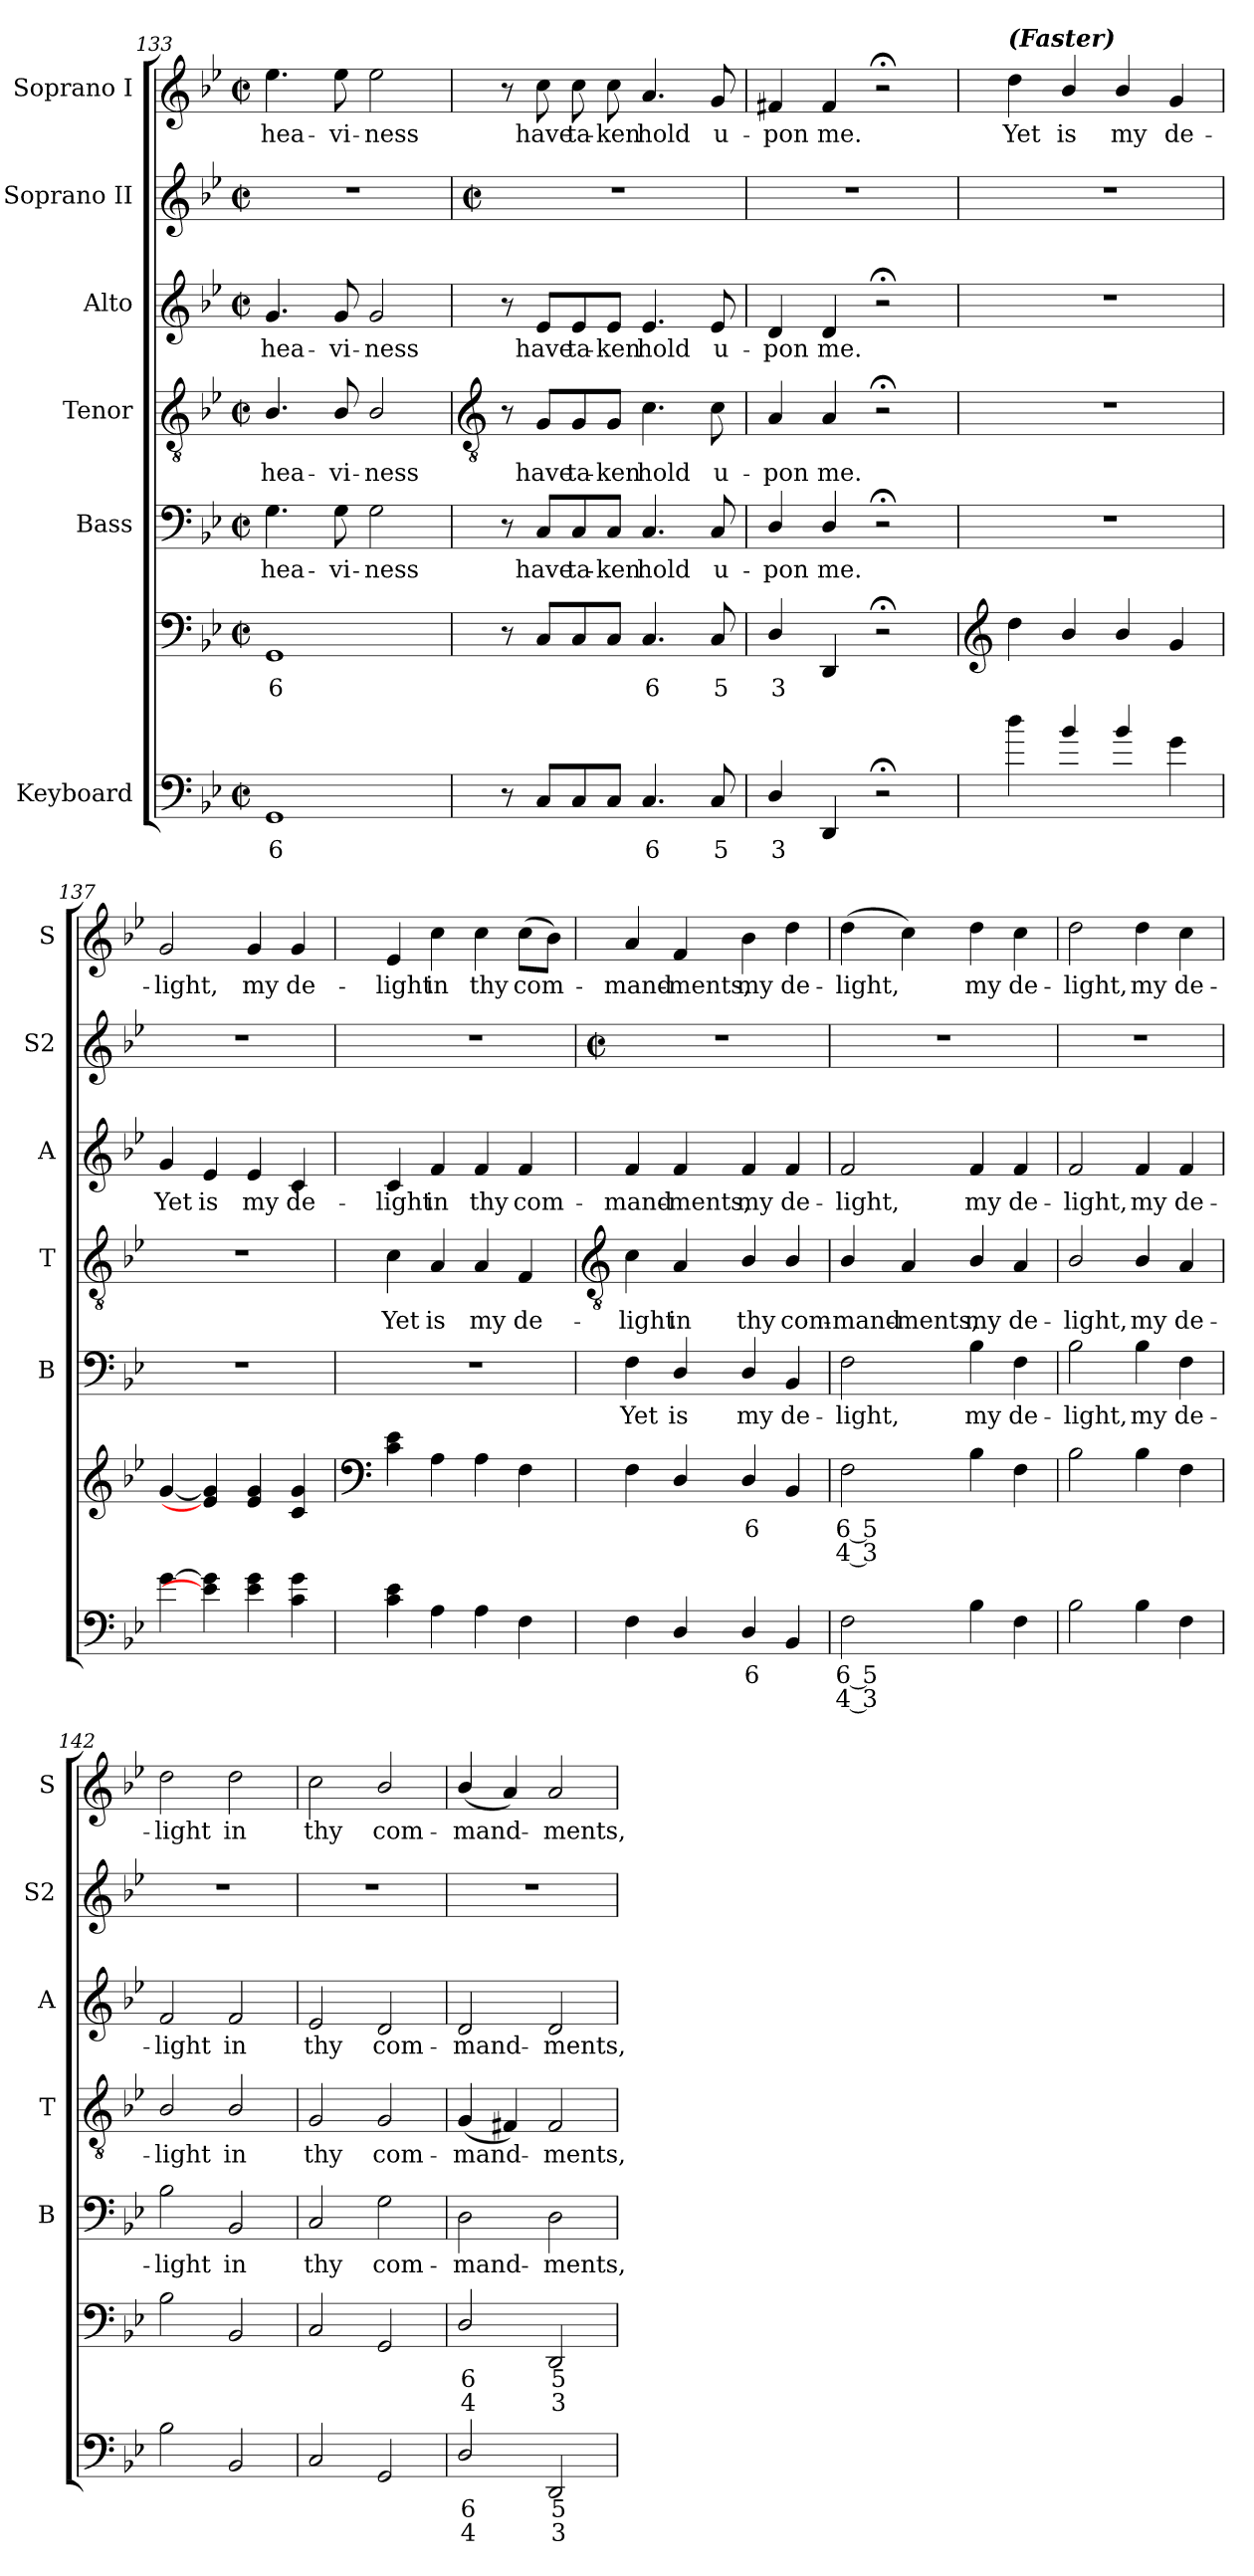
**kern	**text	**text	**kern	**text	**text	**kern	**text	**kern	**text	**kern	**text	**kern	**kern	**text
*part6	*part6	*part6	*part6	*part6	*part6	*part5	*part5	*part4	*part4	*part3	*part3	*part2	*part1	*part1
*staff7	*staff7	*staff7	*staff6	*staff6	*staff6	*staff5	*staff5	*staff4	*staff4	*staff3	*staff3	*staff2	*staff1	*staff1
*I"Keyboard	*	*	*	*	*	*I"Bass	*	*I"Tenor	*	*I"Alto	*	*I"Soprano II	*I"Soprano I	*
*	*	*	*	*	*	*I'B	*	*I'T	*	*I'A	*	*I'S2	*I'S	*
*clefF4	*	*	*clefF4	*	*	*clefF4	*	*clefGv2	*	*clefG2	*	*clefG2	*clefG2	*
*k[b-e-]	*	*	*k[b-e-]	*	*	*k[b-e-]	*	*k[b-e-]	*	*k[b-e-]	*	*k[b-e-]	*k[b-e-]	*
*B-:	*	*	*B-:	*	*	*B-:	*	*B-:	*	*B-:	*	*B-:	*B-:	*
*M2/2	*	*	*M2/2	*	*	*M2/2	*	*M2/2	*	*M2/2	*	*M2/2	*M2/2	*
*met(c|)	*	*	*met(c|)	*	*	*met(c|)	*	*met(c|)	*	*met(c|)	*	*met(c|)	*met(c|)	*
=133	=133	=133	=133	=133	=133	=133	=133	=133	=133	=133	=133	=133	=133	=133
!	!LO:LY:b	!	!	!LO:LY:b	!	!	!LO:LY:b	!	!LO:LY:b	!	!LO:LY:b	!	!	!LO:LY:b
1GG	6	.	1GG	6	.	4.G	hea-	4.B-/	hea-	4.g	hea-	1r	4.ee-	hea-
!	!	!	!	!	!	!	!LO:LY:b	!	!LO:LY:b	!	!LO:LY:b	!	!	!LO:LY:b
.	.	.	.	.	.	8G	-vi-	8B-/	-vi-	8g	-vi-	.	8ee-	-vi-
!	!	!	!	!	!	!	!LO:LY:b	!	!LO:LY:b	!	!LO:LY:b	!	!	!LO:LY:b
.	.	.	.	.	.	2G	-ness	2B-/	-ness	2g	-ness	.	2ee-	-ness
!!LO:LB:g=z
=134	=134	=134	=134	=134	=134	=134	=134	=134	=134	=134	=134	=134	=134	=134
*	*	*	*	*	*	*	*	*clefGv2	*	*	*	*	*	*
*	*	*	*	*	*	*	*	*	*	*	*	*M2/2	*	*
*	*	*	*	*	*	*	*	*	*	*	*	*met(c|)	*	*
8r	.	.	8r	.	.	8r	.	8r	.	8r	.	1r	8r	.
!	!	!	!	!	!	!	!LO:LY:b	!	!LO:LY:b	!	!LO:LY:b	!	!	!LO:LY:b
8CL	.	.	8CL	.	.	8C/L	have	8G/L	have	8e-/L	have	.	8cc	have
!	!	!	!	!	!	!	!LO:LY:b	!	!LO:LY:b	!	!LO:LY:b	!	!	!LO:LY:b
8C	.	.	8C	.	.	8C/	ta-	8G/	ta-	8e-/	ta-	.	8cc	ta-
!	!	!	!	!	!	!	!LO:LY:b	!	!LO:LY:b	!	!LO:LY:b	!	!	!LO:LY:b
8CJ	.	.	8CJ	.	.	8C/J	-ken	8G/J	-ken	8e-/J	-ken	.	8cc	-ken
!	!LO:LY:b	!	!	!LO:LY:b	!	!	!LO:LY:b	!	!LO:LY:b	!	!LO:LY:b	!	!	!LO:LY:b
4.C	6	.	4.C	6	.	4.C	hold	4.c	hold	4.e-	hold	.	4.a	hold
!	!LO:LY:b	!	!	!LO:LY:b	!	!	!LO:LY:b	!	!LO:LY:b	!	!LO:LY:b	!	!	!LO:LY:b
8C	5	.	8C	5	.	8C	u-	8c	u-	8e-	u-	.	8g	u-
=135	=135	=135	=135	=135	=135	=135	=135	=135	=135	=135	=135	=135	=135	=135
!	!LO:LY:b	!	!	!LO:LY:b	!	!	!LO:LY:b	!	!LO:LY:b	!	!LO:LY:b	!	!	!LO:LY:b
4D/	3	.	4D/	3	.	4D/	-pon	4A	-pon	4d	-pon	1r	4f#X	-pon
!	!	!	!	!	!	!	!LO:LY:b	!	!LO:LY:b	!	!LO:LY:b	!	!	!LO:LY:b
4DD	.	.	4DD	.	.	4D/	me.	4A	me.	4d	me.	.	4f#	me.
2r;<	.	.	2r;<	.	.	2r;<	.	2r;<	.	2r;<	.	.	2r;<	.
=136	=136	=136	=136	=136	=136	=136	=136	=136	=136	=136	=136	=136	=136	=136
*	*	*	*clefG2	*	*	*	*	*	*	*	*	*	*	*
!	!	!	!	!	!	!	!	!	!	!	!	!	!LO:TX:a:Bi:t=(Faster)	!
!	!	!	!	!	!	!	!	!	!	!	!	!	!	!LO:LY:b
4dd	.	.	4dd	.	.	1r	.	1r	.	1r	.	1r	4dd	Yet
!	!	!	!	!	!	!	!	!	!	!	!	!	!	!LO:LY:b
4b-/	.	.	4b-/	.	.	.	.	.	.	.	.	.	4b-/	is
!	!	!	!	!	!	!	!	!	!	!	!	!	!	!LO:LY:b
4b-/	.	.	4b-/	.	.	.	.	.	.	.	.	.	4b-/	my
!	!	!	!	!	!	!	!	!	!	!	!	!	!	!LO:LY:b
4g	.	.	4g	.	.	.	.	.	.	.	.	.	4g	de-
=137	=137	=137	=137	=137	=137	=137	=137	=137	=137	=137	=137	=137	=137	=137
!	!	!	!	!	!	!	!	!	!	!	!LO:LY:b	!	!	!LO:LY:b
[4g	.	.	[4g	.	.	1r	.	1r	.	4g	Yet	1r	2g	-light,
!	!	!	!	!	!	!	!	!	!	!	!LO:LY:b	!	!	!
4e-] 4g]	.	.	4e-] 4g]	.	.	.	.	.	.	4e-	is	.	.	.
!	!	!	!	!	!	!	!	!	!	!	!LO:LY:b	!	!	!LO:LY:b
4e- 4g	.	.	4e- 4g	.	.	.	.	.	.	4e-	my	.	4g	my
!	!	!	!	!	!	!	!	!	!	!	!LO:LY:b	!	!	!LO:LY:b
4c 4g	.	.	4c 4g	.	.	.	.	.	.	4c	de-	.	4g	de-
=138	=138	=138	=138	=138	=138	=138	=138	=138	=138	=138	=138	=138	=138	=138
*	*	*	*clefF4	*	*	*	*	*	*	*	*	*	*	*
!	!	!	!	!	!	!	!	!	!LO:LY:b	!	!LO:LY:b	!	!	!LO:LY:b
4c 4e-	.	.	4c 4e-	.	.	1r	.	4c	Yet	4c	-light	1r	4e-	-light
!	!	!	!	!	!	!	!	!	!LO:LY:b	!	!LO:LY:b	!	!	!LO:LY:b
4A	.	.	4A	.	.	.	.	4A	is	4f	in	.	4cc	in
!	!	!	!	!	!	!	!	!	!LO:LY:b	!	!LO:LY:b	!	!	!LO:LY:b
4A	.	.	4A	.	.	.	.	4A	my	4f	thy	.	4cc	thy
!	!	!	!	!	!	!	!	!	!LO:LY:b	!	!LO:LY:b	!	!	!LO:LY:b
4F	.	.	4F	.	.	.	.	4F	de-	4f	com-	.	(>8ccL	com-
.	.	.	.	.	.	.	.	.	.	.	.	.	8b-J)	.
!!LO:LB:g=z
=139	=139	=139	=139	=139	=139	=139	=139	=139	=139	=139	=139	=139	=139	=139
*	*	*	*	*	*	*	*	*clefGv2	*	*	*	*	*	*
*	*	*	*	*	*	*	*	*	*	*	*	*M2/2	*	*
*	*	*	*	*	*	*	*	*	*	*	*	*met(c|)	*	*
!	!	!	!	!	!	!	!LO:LY:b	!	!LO:LY:b	!	!LO:LY:b	!	!	!LO:LY:b
4F	.	.	4F	.	.	4F	Yet	4c	-light	4f	-mand-	1r	4a	mand-
!	!	!	!	!	!	!	!LO:LY:b	!	!LO:LY:b	!	!LO:LY:b	!	!	!LO:LY:b
4D/	.	.	4D/	.	.	4D/	is	4A	in	4f	-ments,	.	4f	-ments,
!	!LO:LY:b	!	!	!LO:LY:b	!	!	!LO:LY:b	!	!LO:LY:b	!	!LO:LY:b	!	!	!LO:LY:b
4D/	6	.	4D/	6	.	4D/	my	4B-/	thy	4f	my	.	4b-	my
!	!	!	!	!	!	!	!LO:LY:b	!	!LO:LY:b	!	!LO:LY:b	!	!	!LO:LY:b
4BB-	.	.	4BB-	.	.	4BB-	de-	4B-/	com-	4f	de-	.	4dd	de-
=140	=140	=140	=140	=140	=140	=140	=140	=140	=140	=140	=140	=140	=140	=140
!	!LO:LY:b	!LO:LY:b	!	!LO:LY:b	!LO:LY:b	!	!LO:LY:b	!	!LO:LY:b	!	!LO:LY:b	!	!	!LO:LY:b
2F	6 5	4 3	2F	6 5	4 3	2F	-light,	4B-/	-mand-	2f	-light,	1r	(>4dd	-light,
!	!	!	!	!	!	!	!	!	!LO:LY:b	!	!	!	!	!
.	.	.	.	.	.	.	.	4A	-ments,	.	.	.	4cc)	.
!	!	!	!	!	!	!	!LO:LY:b	!	!LO:LY:b	!	!LO:LY:b	!	!	!LO:LY:b
4B-	.	.	4B-	.	.	4B-	my	4B-/	my	4f	my	.	4dd	my
!	!	!	!	!	!	!	!LO:LY:b	!	!LO:LY:b	!	!LO:LY:b	!	!	!LO:LY:b
4F	.	.	4F	.	.	4F	de-	4A	de-	4f	de-	.	4cc	de-
=141	=141	=141	=141	=141	=141	=141	=141	=141	=141	=141	=141	=141	=141	=141
!	!	!	!	!	!	!	!LO:LY:b	!	!LO:LY:b	!	!LO:LY:b	!	!	!LO:LY:b
2B-	.	.	2B-	.	.	2B-	-light,	2B-/	-light,	2f	-light,	1r	2dd	-light,
!	!	!	!	!	!	!	!LO:LY:b	!	!LO:LY:b	!	!LO:LY:b	!	!	!LO:LY:b
4B-	.	.	4B-	.	.	4B-	my	4B-/	my	4f	my	.	4dd	my
!	!	!	!	!	!	!	!LO:LY:b	!	!LO:LY:b	!	!LO:LY:b	!	!	!LO:LY:b
4F	.	.	4F	.	.	4F	de-	4A	de-	4f	de-	.	4cc	de-
=142	=142	=142	=142	=142	=142	=142	=142	=142	=142	=142	=142	=142	=142	=142
!	!	!	!	!	!	!	!LO:LY:b	!	!LO:LY:b	!	!LO:LY:b	!	!	!LO:LY:b
2B-	.	.	2B-	.	.	2B-	-light	2B-/	-light	2f	-light	1r	2dd	-light
!	!	!	!	!	!	!	!LO:LY:b	!	!LO:LY:b	!	!LO:LY:b	!	!	!LO:LY:b
2BB-	.	.	2BB-	.	.	2BB-	in	2B-/	in	2f	in	.	2dd	in
=143	=143	=143	=143	=143	=143	=143	=143	=143	=143	=143	=143	=143	=143	=143
!	!	!	!	!	!	!	!LO:LY:b	!	!LO:LY:b	!	!LO:LY:b	!	!	!LO:LY:b
2C	.	.	2C	.	.	2C	thy	2G	thy	2e-	thy	1r	2cc	thy
!	!	!	!	!	!	!	!LO:LY:b	!	!LO:LY:b	!	!LO:LY:b	!	!	!LO:LY:b
2GG	.	.	2GG	.	.	2G	com-	2G	com-	2d	com-	.	2b-/	com-
=144	=144	=144	=144	=144	=144	=144	=144	=144	=144	=144	=144	=144	=144	=144
!	!LO:LY:b	!LO:LY:b	!	!LO:LY:b	!LO:LY:b	!	!LO:LY:b	!	!LO:LY:b	!	!LO:LY:b	!	!	!LO:LY:b
2D/	6	4	2D/	6	4	2D	-mand-	(<4G	-mand-	2d	-mand-	1r	(<4b-/	-mand-
.	.	.	.	.	.	.	.	4F#X)	.	.	.	.	4a)	.
!	!LO:LY:b	!LO:LY:b	!	!LO:LY:b	!LO:LY:b	!	!LO:LY:b	!	!LO:LY:b	!	!LO:LY:b	!	!	!LO:LY:b
2DD	5	3	2DD	5	3	2D	-ments,	2F#	ments,	2d	-ments,	.	2a	ments,
=	=	=	=	=	=	=	=	=	=	=	=	=	=	=
*-	*-	*-	*-	*-	*-	*-	*-	*-	*-	*-	*-	*-	*-	*-
